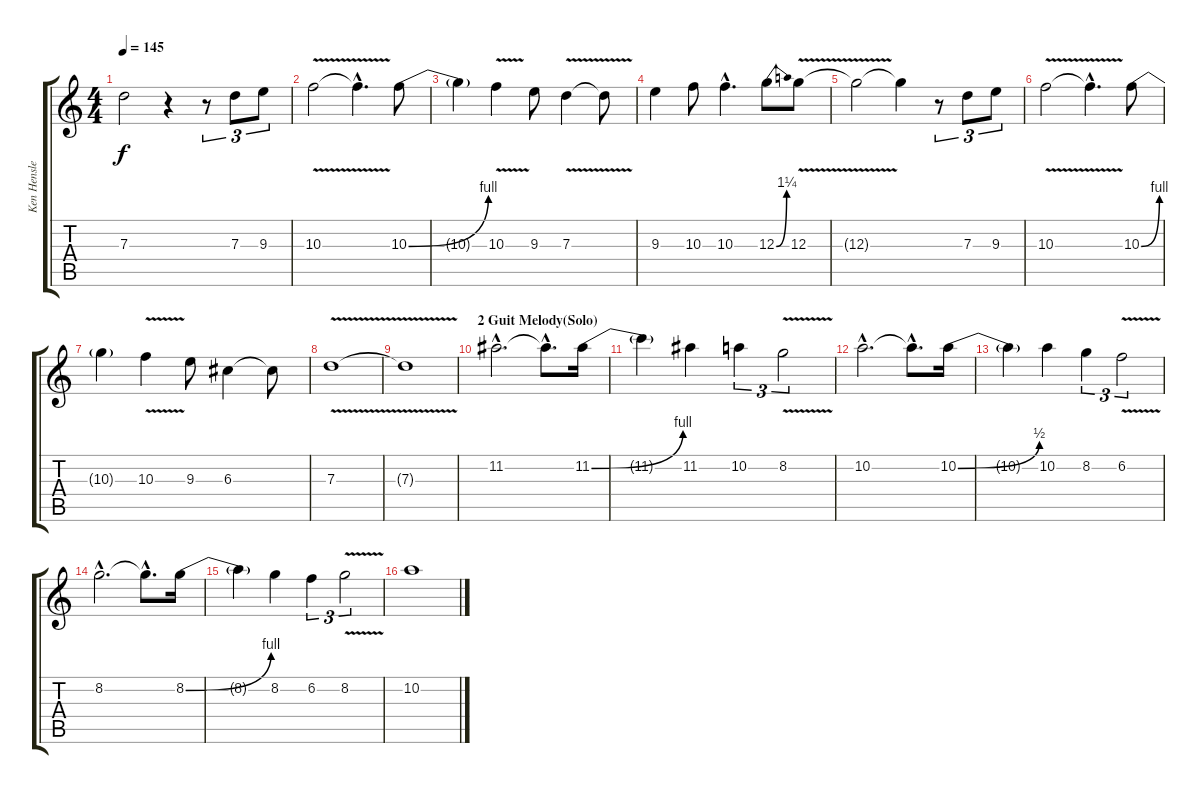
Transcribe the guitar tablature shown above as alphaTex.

\track ("Ken Hensley" "Ken Hensle") {instrument overdrivenguitar}
\staff {score tabs}
\tuning (E4 B3 G3 D3 A2 E2) {hide}
\ts (4 4)
\tempo 145
\clef g2
\ks c
7.3{t}.2{dy f} r.4 r.8{tu (3 2)} 7.3.8{tu (3 2)} 9.3.8{tu (3 2)} |
10.3{v}.2 10.3{hac t}.4{d} 10.3{be (bend 0 0 60 4)}.8 |
10.3{t}.4 10.3{v}.4 9.3.8 7.3{v}.4 7.3{t}.8 |
9.3.4 10.3.8 10.3{hac}.4{d} 12.3{be (bend 0 0 60 5)}.8 12.3{v}.8 |
12.3{t}.2 12.3{t}.4 r.8{tu (3 2)} 7.3.8{tu (3 2)} 9.3.8{tu (3 2)} |
10.3{v}.2 10.3{hac t}.4{d} 10.3{be (bend 0 0 60 4)}.8 |
10.3{t}.4 10.3{v}.4 9.3.8 6.3.4 6.3{t}.8 |
7.3{v}.1 |
7.3{t}.1 |
\section ("" "2 Guit Melody(Solo)")
11.2{hac}.2{d} 11.2{hac t}.8{d} 11.2{be (bend 0 0 60 4)}.16 |
11.2{t}.4 11.2.4 10.2.4{tu (3 2)} 8.2{v}.2{tu (3 2)} |
10.2{hac}.2{d} 10.2{hac t}.8{d} 10.2{be (bend 0 0 60 2)}.16 |
10.2{t}.4 10.2.4 8.2.4{tu (3 2)} 6.2{v}.2{tu (3 2)} |
8.2{hac}.2{d} 8.2{hac t}.8{d} 8.2{be (bend 0 0 60 4)}.16 |
8.2{t}.4 8.2.4 6.2.4{tu (3 2)} 8.2{v}.2{tu (3 2)} |
10.2.1
